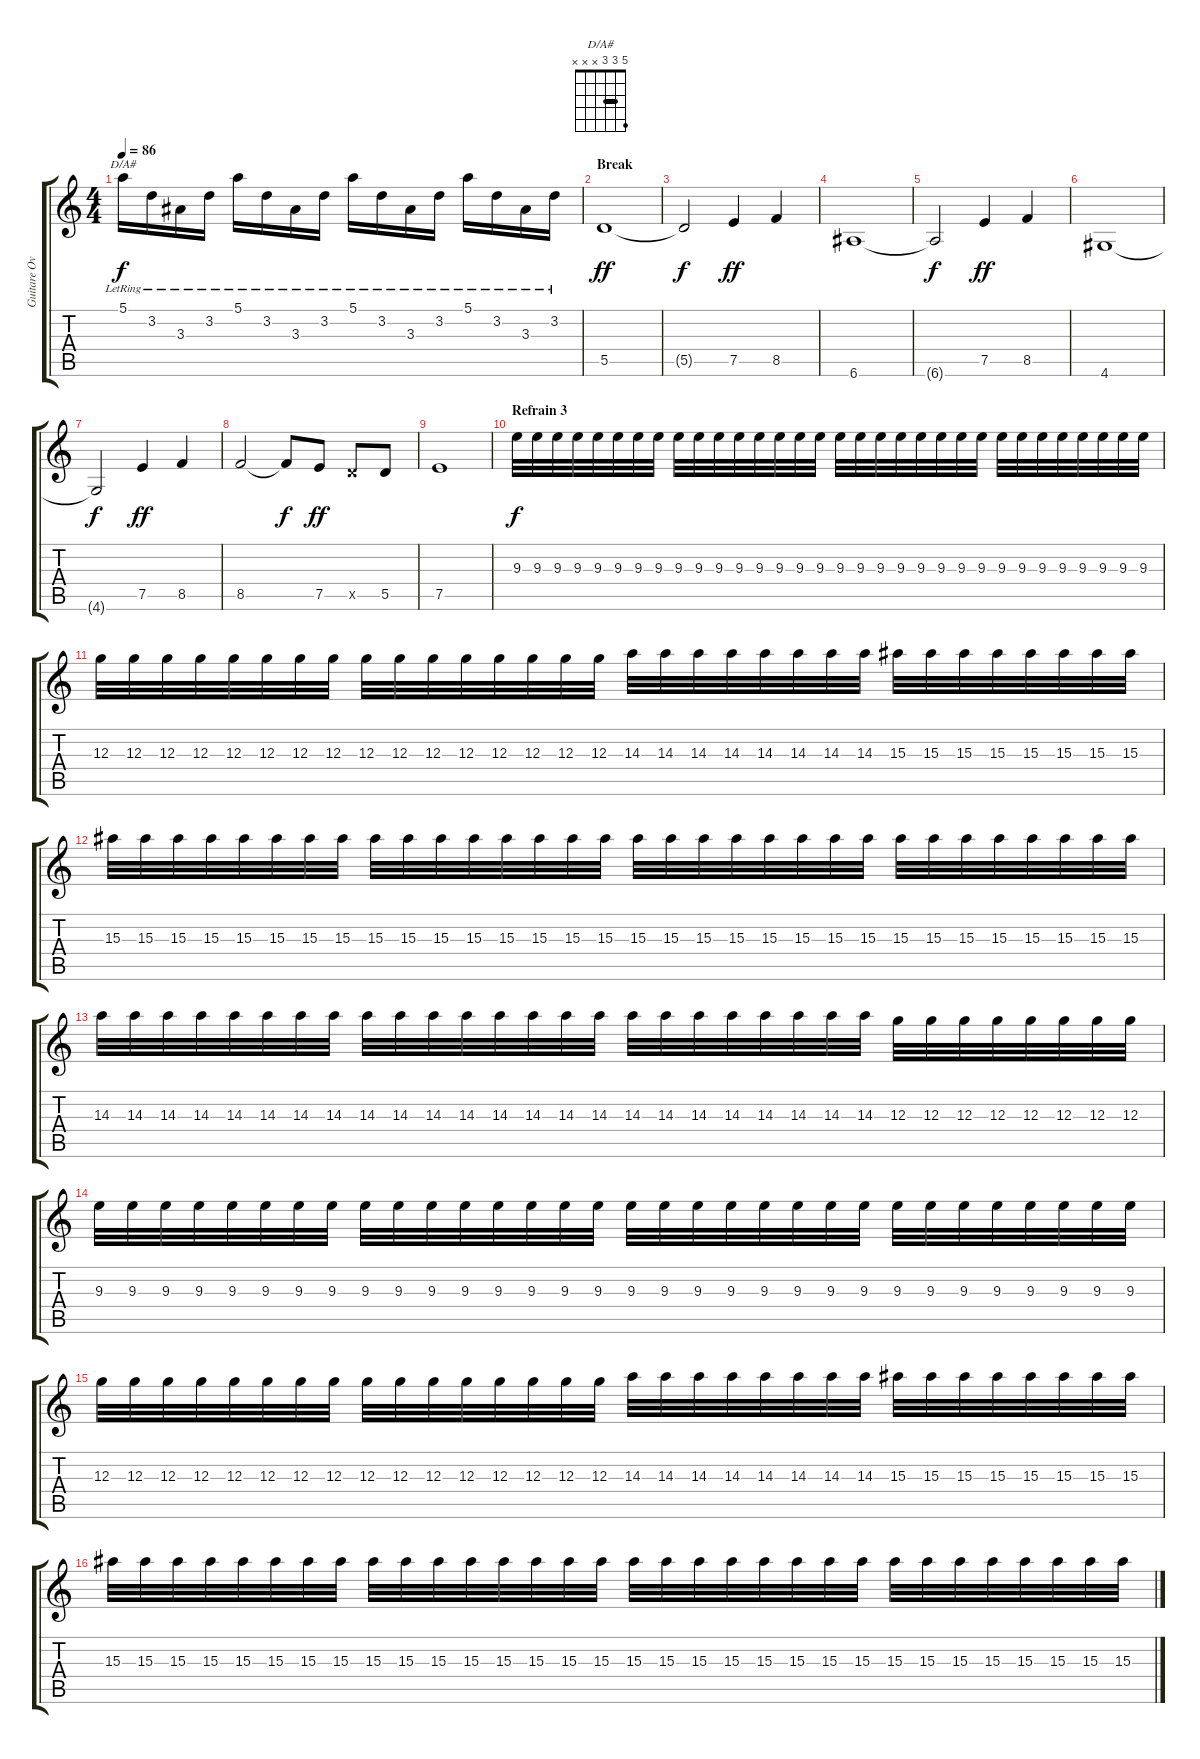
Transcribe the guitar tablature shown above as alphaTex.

\track ("Guitare Over. [Matthew Bellamy]" "Guitare Ov") {instrument overdrivenguitar}
\staff {score tabs}
\tuning (E4 B3 G3 D3 A2 E2) {hide}
\chord ("D/A#" 5 3 3 x x x) {barre 3}
\ts (4 4)
\tempo 86
\clef g2
\ks c
5.1{lr}.16{ch "D/A#" dy f} 3.2{lr}.16 3.3{lr}.16 3.2{lr}.16 5.1{lr}.16 3.2{lr}.16 3.3{lr}.16 3.2{lr}.16 5.1{lr}.16 3.2{lr}.16 3.3{lr}.16 3.2{lr}.16 5.1{lr}.16 3.2{lr}.16 3.3{lr}.16 3.2{lr}.16 |
\section ("" "Break")
5.5.1{dy ff} |
5.5{t}.2{dy f} 7.5.4{dy ff} 8.5.4 |
6.6.1 |
6.6{t}.2{dy f} 7.5.4{dy ff} 8.5.4 |
4.6.1 |
4.6{t}.2{dy f} 7.5.4{dy ff} 8.5.4 |
8.5.2 8.5{t}.8{dy f} 7.5.8{dy ff} 5.5{x}.8 5.5.8 |
7.5.1 |
\section ("" "Refrain 3")
9.3.32{dy f} 9.3.32 9.3.32 9.3.32 9.3.32 9.3.32 9.3.32 9.3.32 9.3.32 9.3.32 9.3.32 9.3.32 9.3.32 9.3.32 9.3.32 9.3.32 9.3.32 9.3.32 9.3.32 9.3.32 9.3.32 9.3.32 9.3.32 9.3.32 9.3.32 9.3.32 9.3.32 9.3.32 9.3.32 9.3.32 9.3.32 9.3.32 |
12.3.32 12.3.32 12.3.32 12.3.32 12.3.32 12.3.32 12.3.32 12.3.32 12.3.32 12.3.32 12.3.32 12.3.32 12.3.32 12.3.32 12.3.32 12.3.32 14.3.32 14.3.32 14.3.32 14.3.32 14.3.32 14.3.32 14.3.32 14.3.32 15.3.32 15.3.32 15.3.32 15.3.32 15.3.32 15.3.32 15.3.32 15.3.32 |
15.3.32 15.3.32 15.3.32 15.3.32 15.3.32 15.3.32 15.3.32 15.3.32 15.3.32 15.3.32 15.3.32 15.3.32 15.3.32 15.3.32 15.3.32 15.3.32 15.3.32 15.3.32 15.3.32 15.3.32 15.3.32 15.3.32 15.3.32 15.3.32 15.3.32 15.3.32 15.3.32 15.3.32 15.3.32 15.3.32 15.3.32 15.3.32 |
14.3.32 14.3.32 14.3.32 14.3.32 14.3.32 14.3.32 14.3.32 14.3.32 14.3.32 14.3.32 14.3.32 14.3.32 14.3.32 14.3.32 14.3.32 14.3.32 14.3.32 14.3.32 14.3.32 14.3.32 14.3.32 14.3.32 14.3.32 14.3.32 12.3.32 12.3.32 12.3.32 12.3.32 12.3.32 12.3.32 12.3.32 12.3.32 |
9.3.32 9.3.32 9.3.32 9.3.32 9.3.32 9.3.32 9.3.32 9.3.32 9.3.32 9.3.32 9.3.32 9.3.32 9.3.32 9.3.32 9.3.32 9.3.32 9.3.32 9.3.32 9.3.32 9.3.32 9.3.32 9.3.32 9.3.32 9.3.32 9.3.32 9.3.32 9.3.32 9.3.32 9.3.32 9.3.32 9.3.32 9.3.32 |
12.3.32 12.3.32 12.3.32 12.3.32 12.3.32 12.3.32 12.3.32 12.3.32 12.3.32 12.3.32 12.3.32 12.3.32 12.3.32 12.3.32 12.3.32 12.3.32 14.3.32 14.3.32 14.3.32 14.3.32 14.3.32 14.3.32 14.3.32 14.3.32 15.3.32 15.3.32 15.3.32 15.3.32 15.3.32 15.3.32 15.3.32 15.3.32 |
15.3.32 15.3.32 15.3.32 15.3.32 15.3.32 15.3.32 15.3.32 15.3.32 15.3.32 15.3.32 15.3.32 15.3.32 15.3.32 15.3.32 15.3.32 15.3.32 15.3.32 15.3.32 15.3.32 15.3.32 15.3.32 15.3.32 15.3.32 15.3.32 15.3.32 15.3.32 15.3.32 15.3.32 15.3.32 15.3.32 15.3.32 15.3.32
